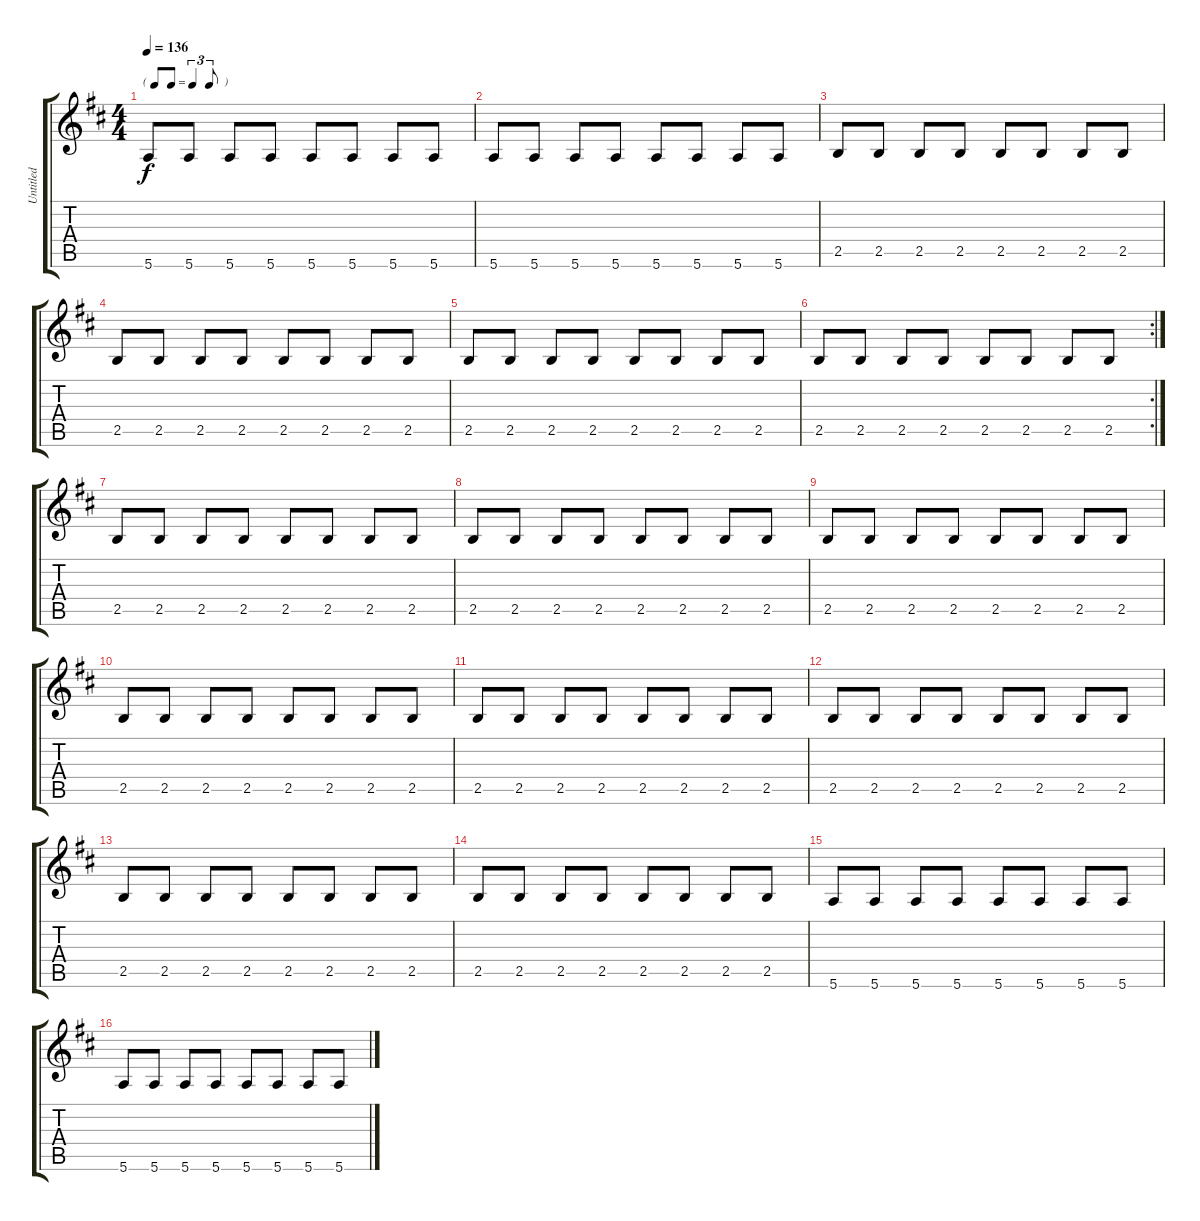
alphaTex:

\track ("Untitled" "Untitled") {instrument electricguitarmuted}
\staff {score tabs}
\tuning (E4 B3 G3 D3 A2 E2) {hide}
\ts (4 4)
\tf triplet8th
\tempo 136
\clef g2
\ks d
5.6.8{dy f} 5.6.8 5.6.8 5.6.8 5.6.8 5.6.8 5.6.8 5.6.8 |
5.6.8 5.6.8 5.6.8 5.6.8 5.6.8 5.6.8 5.6.8 5.6.8 |
2.5.8 2.5.8 2.5.8 2.5.8 2.5.8 2.5.8 2.5.8 2.5.8 |
2.5.8 2.5.8 2.5.8 2.5.8 2.5.8 2.5.8 2.5.8 2.5.8 |
2.5.8 2.5.8 2.5.8 2.5.8 2.5.8 2.5.8 2.5.8 2.5.8 |
\rc 2
2.5.8 2.5.8 2.5.8 2.5.8 2.5.8 2.5.8 2.5.8 2.5.8 |
2.5.8 2.5.8 2.5.8 2.5.8 2.5.8 2.5.8 2.5.8 2.5.8 |
2.5.8 2.5.8 2.5.8 2.5.8 2.5.8 2.5.8 2.5.8 2.5.8 |
2.5.8 2.5.8 2.5.8 2.5.8 2.5.8 2.5.8 2.5.8 2.5.8 |
2.5.8 2.5.8 2.5.8 2.5.8 2.5.8 2.5.8 2.5.8 2.5.8 |
2.5.8 2.5.8 2.5.8 2.5.8 2.5.8 2.5.8 2.5.8 2.5.8 |
2.5.8 2.5.8 2.5.8 2.5.8 2.5.8 2.5.8 2.5.8 2.5.8 |
2.5.8 2.5.8 2.5.8 2.5.8 2.5.8 2.5.8 2.5.8 2.5.8 |
2.5.8 2.5.8 2.5.8 2.5.8 2.5.8 2.5.8 2.5.8 2.5.8 |
5.6.8 5.6.8 5.6.8 5.6.8 5.6.8 5.6.8 5.6.8 5.6.8 |
5.6.8 5.6.8 5.6.8 5.6.8 5.6.8 5.6.8 5.6.8 5.6.8
